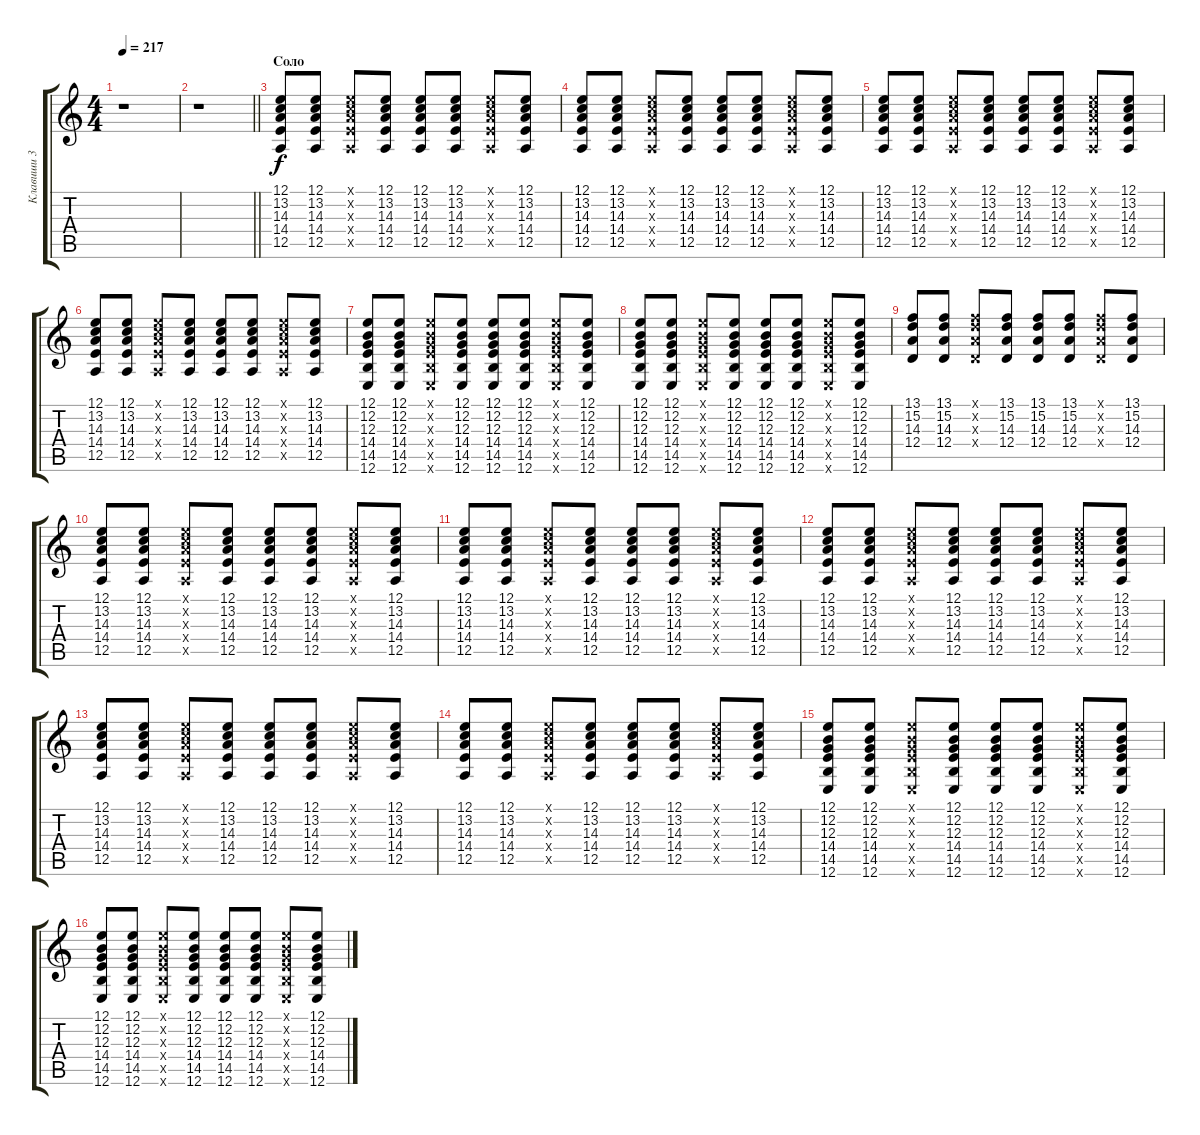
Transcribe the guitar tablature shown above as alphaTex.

\track ("Клавиши 3" "Клавиши 3") {instrument electricgrandpiano}
\staff {score tabs}
\tuning (E4 B3 G3 D3 A2 E2) {hide}
\ts (4 4)
\tempo 217
\clef g2
\ks c
r.1{dy f} |
\barLineRight lightlight
r.1 |
\section ("" "Соло")
(12.1 13.2 14.3 14.4 12.5).8 (12.1 13.2 14.3 14.4 12.5).8 (12.1{x} 13.2{x} 14.3{x} 14.4{x} 12.5{x}).8 (12.1 13.2 14.3 14.4 12.5).8 (12.1 13.2 14.3 14.4 12.5).8 (12.1 13.2 14.3 14.4 12.5).8 (12.1{x} 13.2{x} 14.3{x} 14.4{x} 12.5{x}).8 (12.1 13.2 14.3 14.4 12.5).8 |
(12.1 13.2 14.3 14.4 12.5).8 (12.1 13.2 14.3 14.4 12.5).8 (12.1{x} 13.2{x} 14.3{x} 14.4{x} 12.5{x}).8 (12.1 13.2 14.3 14.4 12.5).8 (12.1 13.2 14.3 14.4 12.5).8 (12.1 13.2 14.3 14.4 12.5).8 (12.1{x} 13.2{x} 14.3{x} 14.4{x} 12.5{x}).8 (12.1 13.2 14.3 14.4 12.5).8 |
(12.1 13.2 14.3 14.4 12.5).8 (12.1 13.2 14.3 14.4 12.5).8 (12.1{x} 13.2{x} 14.3{x} 14.4{x} 12.5{x}).8 (12.1 13.2 14.3 14.4 12.5).8 (12.1 13.2 14.3 14.4 12.5).8 (12.1 13.2 14.3 14.4 12.5).8 (12.1{x} 13.2{x} 14.3{x} 14.4{x} 12.5{x}).8 (12.1 13.2 14.3 14.4 12.5).8 |
(12.1 13.2 14.3 14.4 12.5).8 (12.1 13.2 14.3 14.4 12.5).8 (12.1{x} 13.2{x} 14.3{x} 14.4{x} 12.5{x}).8 (12.1 13.2 14.3 14.4 12.5).8 (12.1 13.2 14.3 14.4 12.5).8 (12.1 13.2 14.3 14.4 12.5).8 (12.1{x} 13.2{x} 14.3{x} 14.4{x} 12.5{x}).8 (12.1 13.2 14.3 14.4 12.5).8 |
(12.1 12.2 12.3 14.4 14.5 12.6).8 (12.1 12.2 12.3 14.4 14.5 12.6).8 (12.1{x} 12.2{x} 12.3{x} 14.4{x} 14.5{x} 12.6{x}).8 (12.1 12.2 12.3 14.4 14.5 12.6).8 (12.1 12.2 12.3 14.4 14.5 12.6).8 (12.1 12.2 12.3 14.4 14.5 12.6).8 (12.1{x} 12.2{x} 12.3{x} 14.4{x} 14.5{x} 12.6{x}).8 (12.1 12.2 12.3 14.4 14.5 12.6).8 |
(12.1 12.2 12.3 14.4 14.5 12.6).8 (12.1 12.2 12.3 14.4 14.5 12.6).8 (12.1{x} 12.2{x} 12.3{x} 14.4{x} 14.5{x} 12.6{x}).8 (12.1 12.2 12.3 14.4 14.5 12.6).8 (12.1 12.2 12.3 14.4 14.5 12.6).8 (12.1 12.2 12.3 14.4 14.5 12.6).8 (12.1{x} 12.2{x} 12.3{x} 14.4{x} 14.5{x} 12.6{x}).8 (12.1 12.2 12.3 14.4 14.5 12.6).8 |
(13.1 15.2 14.3 12.4).8 (13.1 15.2 14.3 12.4).8 (13.1{x} 15.2{x} 14.3{x} 12.4{x}).8 (13.1 15.2 14.3 12.4).8 (13.1 15.2 14.3 12.4).8 (13.1 15.2 14.3 12.4).8 (13.1{x} 15.2{x} 14.3{x} 12.4{x}).8 (13.1 15.2 14.3 12.4).8 |
(12.1 13.2 14.3 14.4 12.5).8 (12.1 13.2 14.3 14.4 12.5).8 (12.1{x} 13.2{x} 14.3{x} 14.4{x} 12.5{x}).8 (12.1 13.2 14.3 14.4 12.5).8 (12.1 13.2 14.3 14.4 12.5).8 (12.1 13.2 14.3 14.4 12.5).8 (12.1{x} 13.2{x} 14.3{x} 14.4{x} 12.5{x}).8 (12.1 13.2 14.3 14.4 12.5).8 |
(12.1 13.2 14.3 14.4 12.5).8 (12.1 13.2 14.3 14.4 12.5).8 (12.1{x} 13.2{x} 14.3{x} 14.4{x} 12.5{x}).8 (12.1 13.2 14.3 14.4 12.5).8 (12.1 13.2 14.3 14.4 12.5).8 (12.1 13.2 14.3 14.4 12.5).8 (12.1{x} 13.2{x} 14.3{x} 14.4{x} 12.5{x}).8 (12.1 13.2 14.3 14.4 12.5).8 |
(12.1 13.2 14.3 14.4 12.5).8 (12.1 13.2 14.3 14.4 12.5).8 (12.1{x} 13.2{x} 14.3{x} 14.4{x} 12.5{x}).8 (12.1 13.2 14.3 14.4 12.5).8 (12.1 13.2 14.3 14.4 12.5).8 (12.1 13.2 14.3 14.4 12.5).8 (12.1{x} 13.2{x} 14.3{x} 14.4{x} 12.5{x}).8 (12.1 13.2 14.3 14.4 12.5).8 |
(12.1 13.2 14.3 14.4 12.5).8 (12.1 13.2 14.3 14.4 12.5).8 (12.1{x} 13.2{x} 14.3{x} 14.4{x} 12.5{x}).8 (12.1 13.2 14.3 14.4 12.5).8 (12.1 13.2 14.3 14.4 12.5).8 (12.1 13.2 14.3 14.4 12.5).8 (12.1{x} 13.2{x} 14.3{x} 14.4{x} 12.5{x}).8 (12.1 13.2 14.3 14.4 12.5).8 |
(12.1 13.2 14.3 14.4 12.5).8 (12.1 13.2 14.3 14.4 12.5).8 (12.1{x} 13.2{x} 14.3{x} 14.4{x} 12.5{x}).8 (12.1 13.2 14.3 14.4 12.5).8 (12.1 13.2 14.3 14.4 12.5).8 (12.1 13.2 14.3 14.4 12.5).8 (12.1{x} 13.2{x} 14.3{x} 14.4{x} 12.5{x}).8 (12.1 13.2 14.3 14.4 12.5).8 |
(12.1 12.2 12.3 14.4 14.5 12.6).8 (12.1 12.2 12.3 14.4 14.5 12.6).8 (12.1{x} 12.2{x} 12.3{x} 14.4{x} 14.5{x} 12.6{x}).8 (12.1 12.2 12.3 14.4 14.5 12.6).8 (12.1 12.2 12.3 14.4 14.5 12.6).8 (12.1 12.2 12.3 14.4 14.5 12.6).8 (12.1{x} 12.2{x} 12.3{x} 14.4{x} 14.5{x} 12.6{x}).8 (12.1 12.2 12.3 14.4 14.5 12.6).8 |
(12.1 12.2 12.3 14.4 14.5 12.6).8 (12.1 12.2 12.3 14.4 14.5 12.6).8 (12.1{x} 12.2{x} 12.3{x} 14.4{x} 14.5{x} 12.6{x}).8 (12.1 12.2 12.3 14.4 14.5 12.6).8 (12.1 12.2 12.3 14.4 14.5 12.6).8 (12.1 12.2 12.3 14.4 14.5 12.6).8 (12.1{x} 12.2{x} 12.3{x} 14.4{x} 14.5{x} 12.6{x}).8 (12.1 12.2 12.3 14.4 14.5 12.6).8
